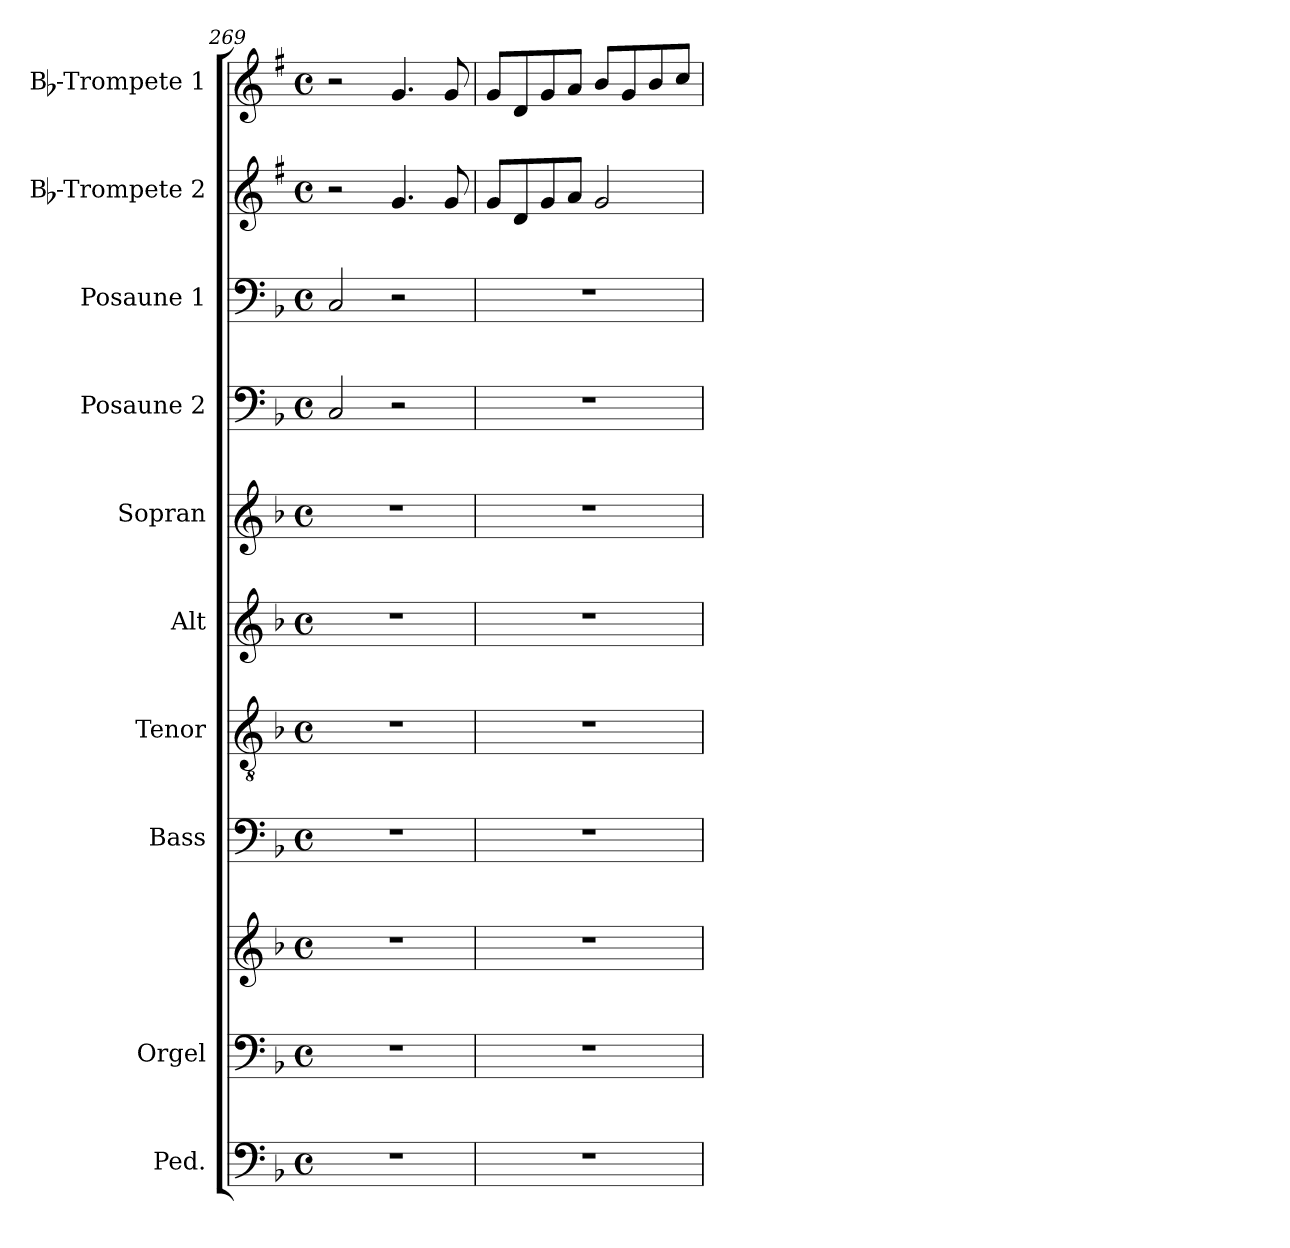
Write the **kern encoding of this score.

**kern	**kern	**kern	**kern	**kern	**kern	**kern	**kern	**kern	**kern	**kern
*part10	*part9	*part9	*part8	*part7	*part6	*part5	*part4	*part3	*part2	*part1
*staff11	*staff10	*staff9	*staff8	*staff7	*staff6	*staff5	*staff4	*staff3	*staff2	*staff1
*I"Ped.	*I"Orgel	*	*I"Bass	*I"Tenor	*I"Alt	*I"Sopran	*I"Posaune 2	*I"Posaune 1	*I"Bb-Trompete 2	*I"Bb-Trompete 1
*	*I'Org.	*	*I'B.	*I'T.	*I'A.	*I'S.	*I'Pos. 2	*I'Pos. 1	*I'Bb Trp. 2	*I'Bb Trp. 1
*clefF4	*clefF4	*clefG2	*clefF4	*clefGv2	*clefG2	*clefG2	*clefF4	*clefF4	*clefG2	*clefG2
*ITrd7c12	*	*	*	*	*	*	*	*	*ITrd1c2	*ITrd1c2
*k[b-]	*k[b-]	*k[b-]	*k[b-]	*k[b-]	*k[b-]	*k[b-]	*k[b-]	*k[b-]	*k[b-]	*k[b-]
*F:	*F:	*F:	*F:	*F:	*F:	*F:	*F:	*F:	*F:	*F:
*M4/4	*M4/4	*M4/4	*M4/4	*M4/4	*M4/4	*M4/4	*M4/4	*M4/4	*M4/4	*M4/4
*met(c)	*met(c)	*met(c)	*met(c)	*met(c)	*met(c)	*met(c)	*met(c)	*met(c)	*met(c)	*met(c)
=269	=269	=269	=269	=269	=269	=269	=269	=269	=269	=269
1r	1r	1r	1r	1r	1r	1r	2C/	2C/	2r	2r
.	.	.	.	.	.	.	2r	2r	4.f/	4.f/
.	.	.	.	.	.	.	.	.	8f/	8f/
=270	=270	=270	=270	=270	=270	=270	=270	=270	=270	=270
1r	1r	1r	1r	1r	1r	1r	1r	1r	8f/L	8f/L
.	.	.	.	.	.	.	.	.	8c/	8c/
.	.	.	.	.	.	.	.	.	8f/	8f/
.	.	.	.	.	.	.	.	.	8g/J	8g/J
.	.	.	.	.	.	.	.	.	2f/	8a/L
.	.	.	.	.	.	.	.	.	.	8f/
.	.	.	.	.	.	.	.	.	.	8a/
.	.	.	.	.	.	.	.	.	.	8b-/J
=	=	=	=	=	=	=	=	=	=	=
*-	*-	*-	*-	*-	*-	*-	*-	*-	*-	*-
